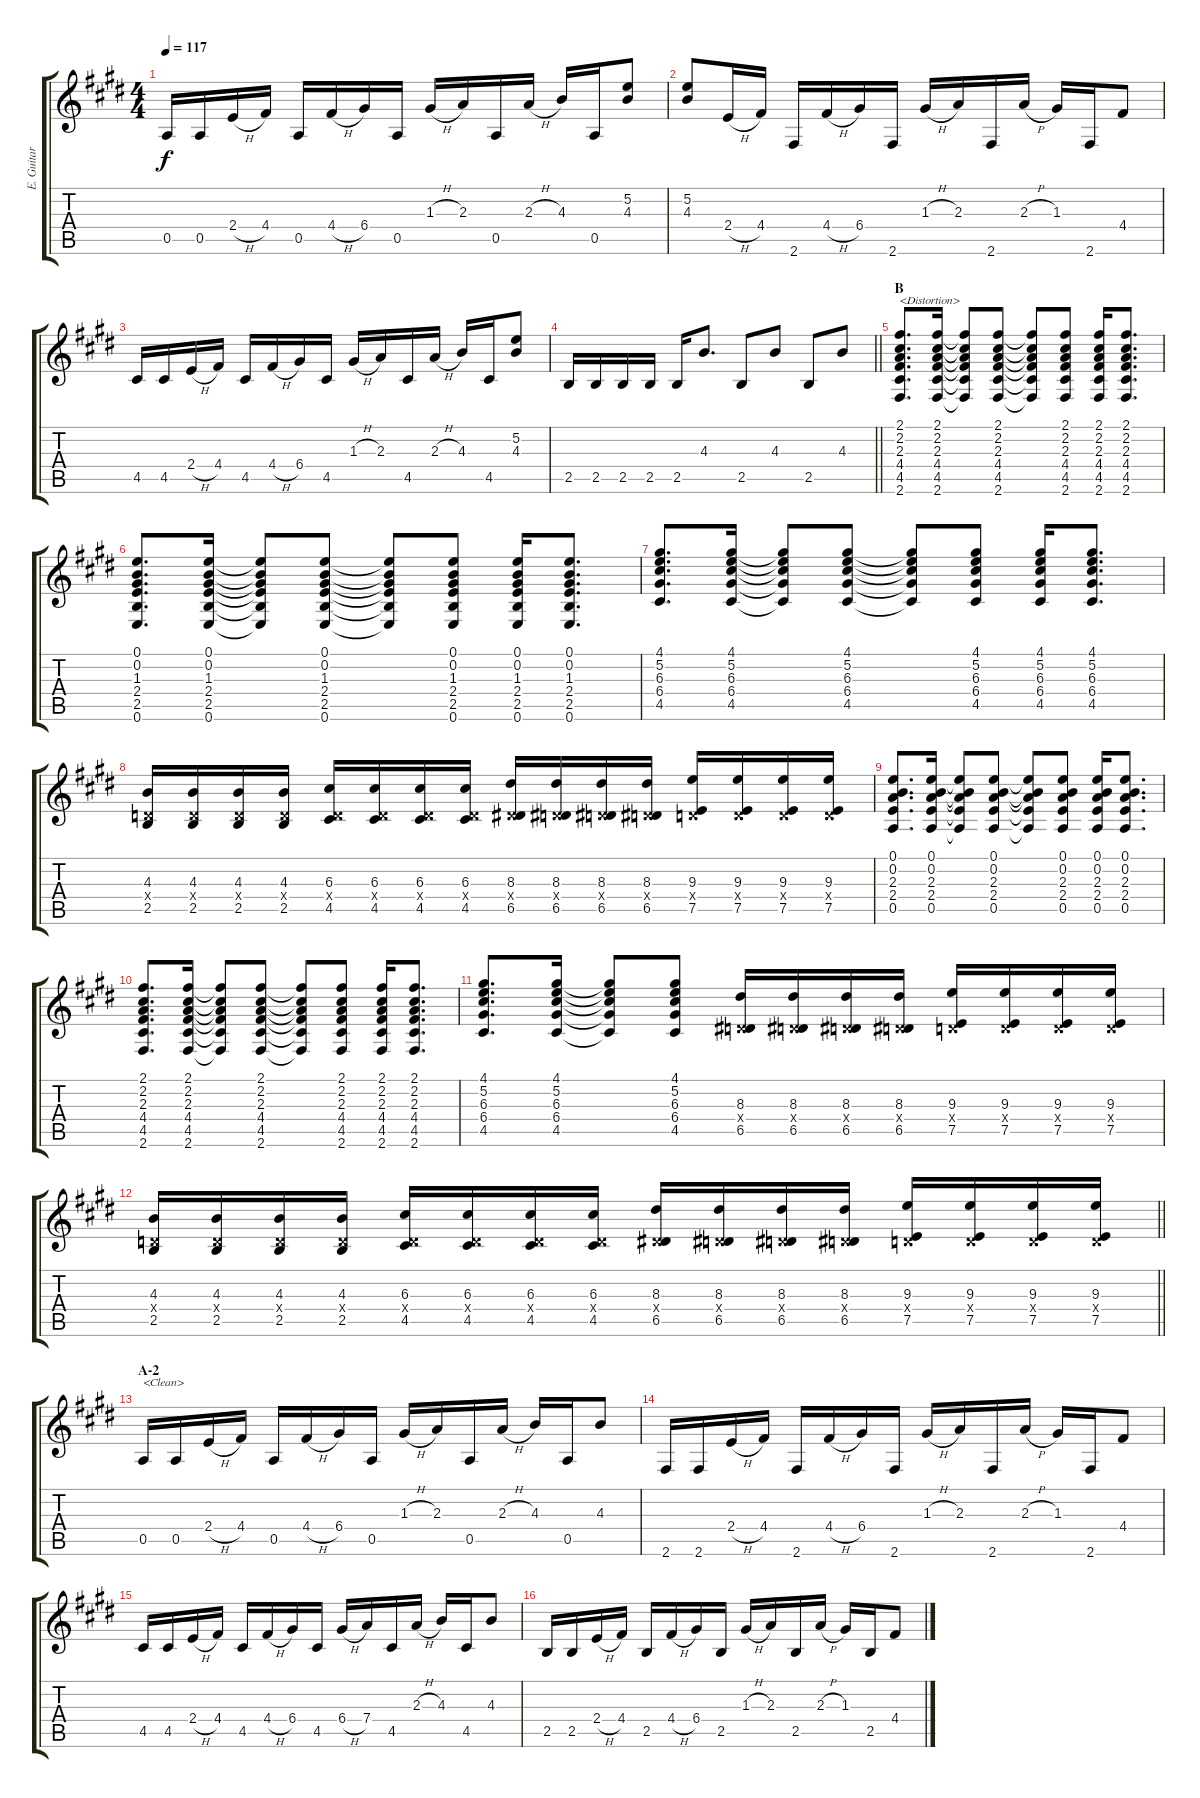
\track ("E. Guitar I" "E. Guitar ") {instrument electricguitarjazz}
\staff {score tabs}
\tuning (E4 B3 G3 D3 A2 E2) {hide}
\ts (4 4)
\tempo 117
\clef g2
\ks e
0.5.16{dy f} 0.5.16 2.4{h}.16 4.4.16 0.5.16 4.4{h}.16 6.4.16 0.5.16 1.3{h}.16 2.3.16 0.5.16 2.3{h}.16 4.3.16 0.5.16 (5.2 4.3).8 |
(5.2 4.3).8 2.4{h}.16 4.4.16 2.6.16 4.4{h}.16 6.4.16 2.6.16 1.3{h}.16 2.3.16 2.6.16 2.3{h}.16 1.3.16 2.6.16 4.4.8 |
4.5.16 4.5.16 2.4{h}.16 4.4.16 4.5.16 4.4{h}.16 6.4.16 4.5.16 1.3{h}.16 2.3.16 4.5.16 2.3{h}.16 4.3.16 4.5.16 (5.2 4.3).8 |
\barLineRight lightlight
2.5.16 2.5.16 2.5.16 2.5.16 2.5.16 4.3.8{d} 2.5.8 4.3.8 2.5.8 4.3.8 |
\section ("" "B")
(2.1 2.2 2.3 4.4 4.5 2.6).8{d txt "<Distortion>" instrument overdrivenguitar} (2.1 2.2 2.3 4.4 4.5 2.6).16 (2.1{t} 2.2{t} 2.3{t} 4.4{t} 4.5{t} 2.6{t}).8 (2.1 2.2 2.3 4.4 4.5 2.6).8 (2.1{t} 2.2{t} 2.3{t} 4.4{t} 4.5{t} 2.6{t}).8 (2.1 2.2 2.3 4.4 4.5 2.6).8 (2.1 2.2 2.3 4.4 4.5 2.6).16 (2.1 2.2 2.3 4.4 4.5 2.6).8{d} |
(0.1 0.2 1.3 2.4 2.5 0.6).8{d} (0.1 0.2 1.3 2.4 2.5 0.6).16 (0.1{t} 0.2{t} 1.3{t} 2.4{t} 2.5{t} 0.6{t}).8 (0.1 0.2 1.3 2.4 2.5 0.6).8 (0.1{t} 0.2{t} 1.3{t} 2.4{t} 2.5{t} 0.6{t}).8 (0.1 0.2 1.3 2.4 2.5 0.6).8 (0.1 0.2 1.3 2.4 2.5 0.6).16 (0.1 0.2 1.3 2.4 2.5 0.6).8{d} |
(4.1 5.2 6.3 6.4 4.5).8{d} (4.1 5.2 6.3 6.4 4.5).16 (4.1{t} 5.2{t} 6.3{t} 6.4{t} 4.5{t}).8 (4.1 5.2 6.3 6.4 4.5).8 (4.1{t} 5.2{t} 6.3{t} 6.4{t} 4.5{t}).8 (4.1 5.2 6.3 6.4 4.5).8 (4.1 5.2 6.3 6.4 4.5).16 (4.1 5.2 6.3 6.4 4.5).8{d} |
(4.3 0.4{x} 2.5).16 (4.3 0.4{x} 2.5).16 (4.3 0.4{x} 2.5).16 (4.3 0.4{x} 2.5).16 (6.3 0.4{x} 4.5).16 (6.3 0.4{x} 4.5).16 (6.3 0.4{x} 4.5).16 (6.3 0.4{x} 4.5).16 (8.3 0.4{x} 6.5).16 (8.3 0.4{x} 6.5).16 (8.3 0.4{x} 6.5).16 (8.3 0.4{x} 6.5).16 (9.3 0.4{x} 7.5).16 (9.3 0.4{x} 7.5).16 (9.3 0.4{x} 7.5).16 (9.3 0.4{x} 7.5).16 |
(0.1 0.2 2.3 2.4 0.5).8{d} (0.1 0.2 2.3 2.4 0.5).16 (0.1{t} 0.2{t} 2.3{t} 2.4{t} 0.5{t}).8 (0.1 0.2 2.3 2.4 0.5).8 (0.1{t} 0.2{t} 2.3{t} 2.4{t} 0.5{t}).8 (0.1 0.2 2.3 2.4 0.5).8 (0.1 0.2 2.3 2.4 0.5).16 (0.1 0.2 2.3 2.4 0.5).8{d} |
(2.1 2.2 2.3 4.4 4.5 2.6).8{d} (2.1 2.2 2.3 4.4 4.5 2.6).16 (2.1{t} 2.2{t} 2.3{t} 4.4{t} 4.5{t} 2.6{t}).8 (2.1 2.2 2.3 4.4 4.5 2.6).8 (2.1{t} 2.2{t} 2.3{t} 4.4{t} 4.5{t} 2.6{t}).8 (2.1 2.2 2.3 4.4 4.5 2.6).8 (2.1 2.2 2.3 4.4 4.5 2.6).16 (2.1 2.2 2.3 4.4 4.5 2.6).8{d} |
(4.1 5.2 6.3 6.4 4.5).8{d} (4.1 5.2 6.3 6.4 4.5).16 (4.1{t} 5.2{t} 6.3{t} 6.4{t} 4.5{t}).8 (4.1 5.2 6.3 6.4 4.5).8 (8.3 0.4{x} 6.5).16 (8.3 0.4{x} 6.5).16 (8.3 0.4{x} 6.5).16 (8.3 0.4{x} 6.5).16 (9.3 0.4{x} 7.5).16 (9.3 0.4{x} 7.5).16 (9.3 0.4{x} 7.5).16 (9.3 0.4{x} 7.5).16 |
\barLineRight lightlight
(4.3 0.4{x} 2.5).16 (4.3 0.4{x} 2.5).16 (4.3 0.4{x} 2.5).16 (4.3 0.4{x} 2.5).16 (6.3 0.4{x} 4.5).16 (6.3 0.4{x} 4.5).16 (6.3 0.4{x} 4.5).16 (6.3 0.4{x} 4.5).16 (8.3 0.4{x} 6.5).16 (8.3 0.4{x} 6.5).16 (8.3 0.4{x} 6.5).16 (8.3 0.4{x} 6.5).16 (9.3 0.4{x} 7.5).16 (9.3 0.4{x} 7.5).16 (9.3 0.4{x} 7.5).16 (9.3 0.4{x} 7.5).16 |
\section ("" "A-2")
0.5.16{txt "<Clean>" instrument electricguitarjazz} 0.5.16 2.4{h}.16 4.4.16 0.5.16 4.4{h}.16 6.4.16 0.5.16 1.3{h}.16 2.3.16 0.5.16 2.3{h}.16 4.3.16 0.5.16 4.3.8 |
2.6.16 2.6.16 2.4{h}.16 4.4.16 2.6.16 4.4{h}.16 6.4.16 2.6.16 1.3{h}.16 2.3.16 2.6.16 2.3{h}.16 1.3.16 2.6.16 4.4.8 |
4.5.16 4.5.16 2.4{h}.16 4.4.16 4.5.16 4.4{h}.16 6.4.16 4.5.16 6.4{h}.16 7.4.16 4.5.16 2.3{h}.16 4.3.16 4.5.16 4.3.8 |
2.5.16 2.5.16 2.4{h}.16 4.4.16 2.5.16 4.4{h}.16 6.4.16 2.5.16 1.3{h}.16 2.3.16 2.5.16 2.3{h}.16 1.3.16 2.5.16 4.4.8
